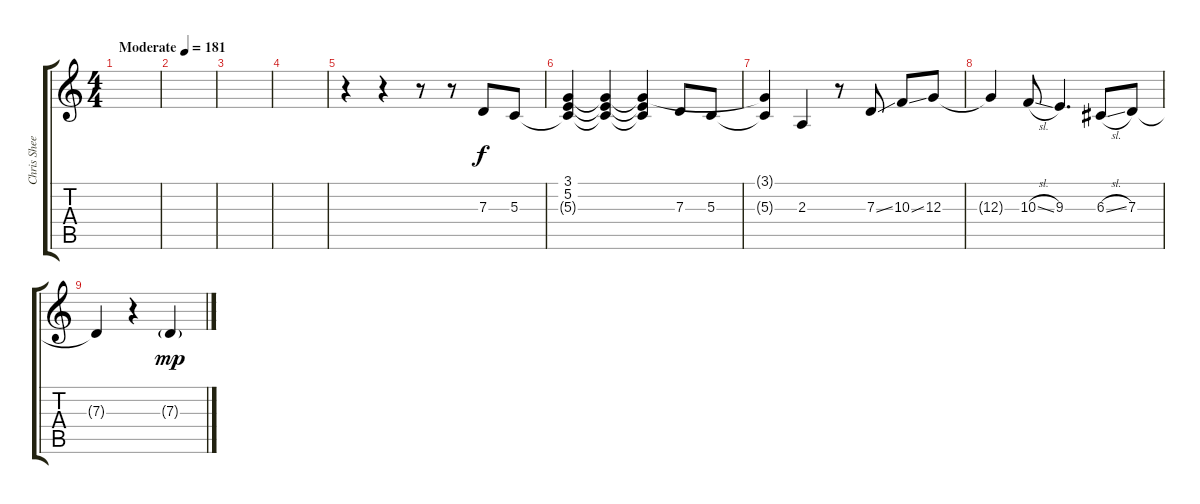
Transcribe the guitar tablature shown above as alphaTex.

\track ("Chris Sheets" "Chris Shee") {instrument altosax}
\staff {score tabs}
\tuning (E4 B3 G3 D3 A2 E2) {hide}
\ts (4 4)
\tempo (181 "Moderate")
\clef g2
\ks c
|
|
|
|
r.4 r.4 r.8 r.8 7.3.8 5.3.8 |
(3.1 5.2 5.3{t}).4{volume 6} (3.1{t} 5.2{t} 5.3{t}).4{volume 13} (3.1{t} 5.2{t} 5.3{t}).4 7.3.8 5.3.8 |
(3.1{t} 5.3{t}).4 2.3.4 r.8 7.3{ss}.8 10.3{ss}.8 12.3.8 |
12.3{t}.4 10.3{sl}.8 9.3.4{d} 6.3{sl}.8 7.3.8 |
7.3{t}.4 r.4 7.3{g}.4{dy mp}
